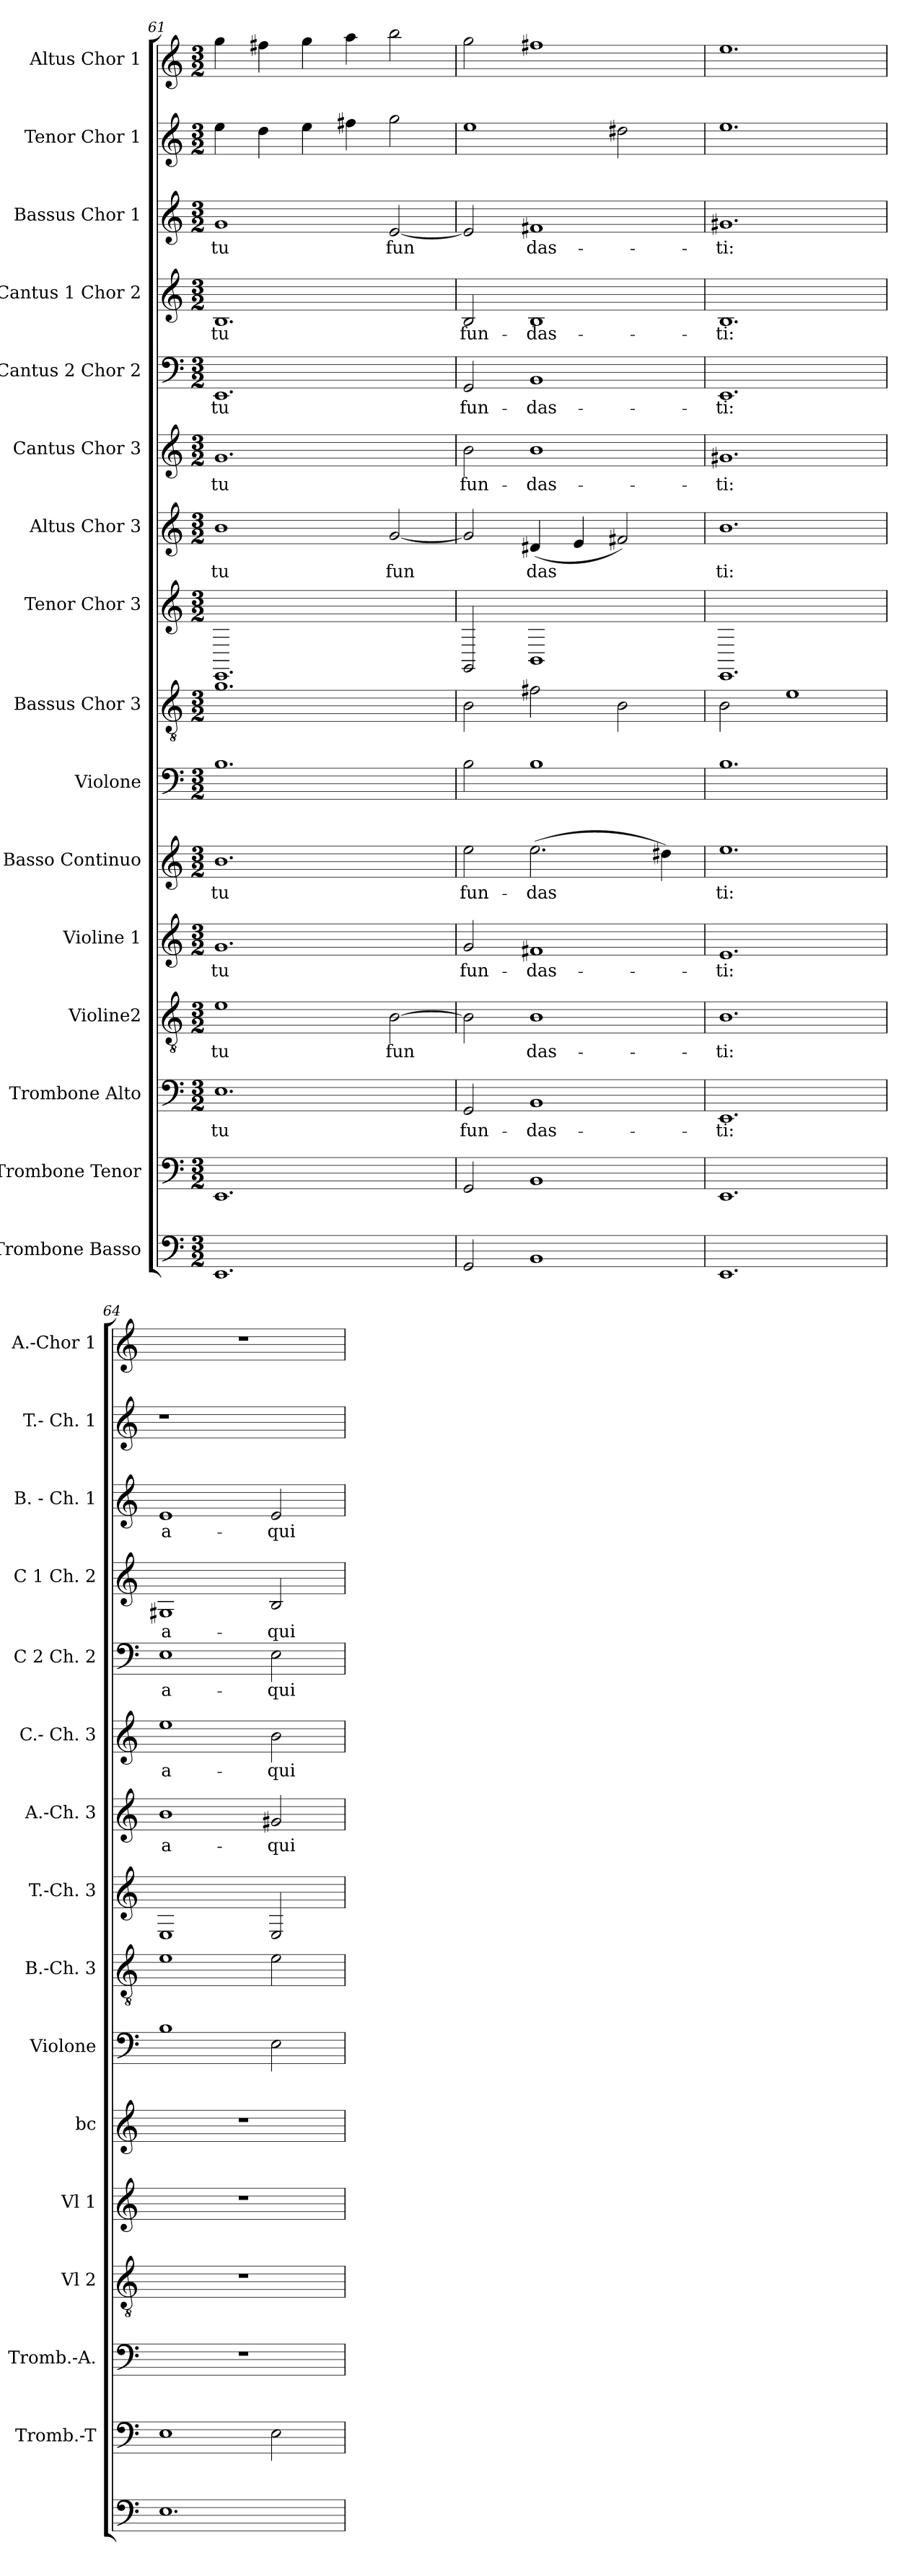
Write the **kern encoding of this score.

**kern	**kern	**kern	**text	**kern	**text	**kern	**text	**kern	**text	**kern	**kern	**kern	**kern	**text	**kern	**text	**kern	**text	**kern	**text	**kern	**text	**kern	**kern
*part16	*part15	*part14	*part14	*part13	*part13	*part12	*part12	*part11	*part11	*part10	*part9	*part8	*part7	*part7	*part6	*part6	*part5	*part5	*part4	*part4	*part3	*part3	*part2	*part1
*staff16	*staff15	*staff14	*staff14	*staff13	*staff13	*staff12	*staff12	*staff11	*staff11	*staff10	*staff9	*staff8	*staff7	*staff7	*staff6	*staff6	*staff5	*staff5	*staff4	*staff4	*staff3	*staff3	*staff2	*staff1
*I"Trombone Basso	*I"Trombone Tenor	*I"Trombone Alto	*	*I"Violine2	*	*I"Violine 1	*	*I"Basso Continuo	*	*I"Violone	*I"Bassus Chor 3	*I"Tenor Chor 3	*I"Altus Chor 3	*	*I"Cantus Chor 3	*	*I"Cantus 2 Chor 2	*	*I"Cantus 1 Chor 2	*	*I"Bassus Chor 1	*	*I"Tenor Chor 1	*I"Altus Chor 1
*	*I'Tromb.-T	*I'Tromb.-A.	*	*I'Vl 2	*	*I'Vl 1	*	*I'bc	*	*I'Violone	*I'B.-Ch. 3	*I'T.-Ch. 3	*I'A.-Ch. 3	*	*I'C.- Ch. 3	*	*I'C 2 Ch. 2	*	*I'C 1 Ch. 2	*	*I'B. - Ch. 1	*	*I'T.- Ch. 1	*I'A.-Chor 1
*clefF4	*clefF4	*clefF4	*	*clefGv2	*	*clefG2	*	*clefG2	*	*clefF4	*clefGv2	*clefG2	*clefG2	*	*clefG2	*	*clefF4	*	*clefG2	*	*clefG2	*	*clefG2	*clefG2
*k[]	*k[]	*k[]	*	*k[]	*	*k[]	*	*k[]	*	*k[]	*k[]	*k[]	*k[]	*	*k[]	*	*k[]	*	*k[]	*	*k[]	*	*k[]	*k[]
*C:	*C:	*C:	*	*C:	*	*C:	*	*C:	*	*C:	*C:	*C:	*C:	*	*C:	*	*C:	*	*C:	*	*C:	*	*C:	*C:
*M3/2	*M3/2	*M3/2	*	*M3/2	*	*M3/2	*	*M3/2	*	*M3/2	*M3/2	*M3/2	*M3/2	*	*M3/2	*	*M3/2	*	*M3/2	*	*M3/2	*	*M3/2	*M3/2
=61	=61	=61	=61	=61	=61	=61	=61	=61	=61	=61	=61	=61	=61	=61	=61	=61	=61	=61	=61	=61	=61	=61	=61	=61
1.EE	1.EE	1.E	tu	1e	tu	1.g	tu	1.b	tu	1.B	1.g	1.EE	1b	tu	1.g	tu	1.EE	tu	1.B	tu	1g	tu	4ee	4gg
.	.	.	.	.	.	.	.	.	.	.	.	.	.	.	.	.	.	.	.	.	.	.	4dd	4ff#X
.	.	.	.	.	.	.	.	.	.	.	.	.	.	.	.	.	.	.	.	.	.	.	4ee	4gg
.	.	.	.	.	.	.	.	.	.	.	.	.	.	.	.	.	.	.	.	.	.	.	4ff#X	4aa
.	.	.	.	[2B	fun	.	.	.	.	.	.	.	[2g	fun	.	.	.	.	.	.	[2e	fun	2gg	2bb
=62	=62	=62	=62	=62	=62	=62	=62	=62	=62	=62	=62	=62	=62	=62	=62	=62	=62	=62	=62	=62	=62	=62	=62	=62
2GG	2GG	2GG	fun-	2B]	.	2g	fun-	2ee	fun-	2B	2B	2GG	2g]	.	2b	fun-	2GG	fun-	2B	fun-	2e]	.	1ee	2gg
1BB	1BB	1BB	das-	1B	das-	1f#X	das-	(>2.ee	das	1B	2f#X	1BB	(<4d#X	das	1b	das-	1BB	das-	1B	das-	1f#X	das-	.	1ff#X
.	.	.	.	.	.	.	.	.	.	.	.	.	4e	.	.	.	.	.	.	.	.	.	.	.
.	.	.	.	.	.	.	.	.	.	.	2B	.	2f#X)	.	.	.	.	.	.	.	.	.	2dd#X	.
.	.	.	.	.	.	.	.	4dd#X)	.	.	.	.	.	.	.	.	.	.	.	.	.	.	.	.
=63	=63	=63	=63	=63	=63	=63	=63	=63	=63	=63	=63	=63	=63	=63	=63	=63	=63	=63	=63	=63	=63	=63	=63	=63
1.EE	1.EE	1.EE	ti:	1.B	ti:	1.e	ti:	1.ee	ti:	1.B	2B	1.EE	1.b	ti:	1.g#X	ti:	1.EE	ti:	1.B	ti:	1.g#X	ti:	1.ee	1.ee
.	.	.	.	.	.	.	.	.	.	.	1e	.	.	.	.	.	.	.	.	.	.	.	.	.
=64	=64	=64	=64	=64	=64	=64	=64	=64	=64	=64	=64	=64	=64	=64	=64	=64	=64	=64	=64	=64	=64	=64	=64	=64
1.E	1E	1.r	.	1.r	.	1.r	.	1.r	.	1B	1e	1E	1b	a-	1ee	a-	1E	a-	1G#X	a-	1e	a-	1r	1.r
.	2E	.	.	.	.	.	.	.	.	2E	2e	2E	2g#X	qui-	2b	qui-	2E	qui-	2B	qui-	2e	qui-	2ryy	.
=	=	=	=	=	=	=	=	=	=	=	=	=	=	=	=	=	=	=	=	=	=	=	=	=
*-	*-	*-	*-	*-	*-	*-	*-	*-	*-	*-	*-	*-	*-	*-	*-	*-	*-	*-	*-	*-	*-	*-	*-	*-
